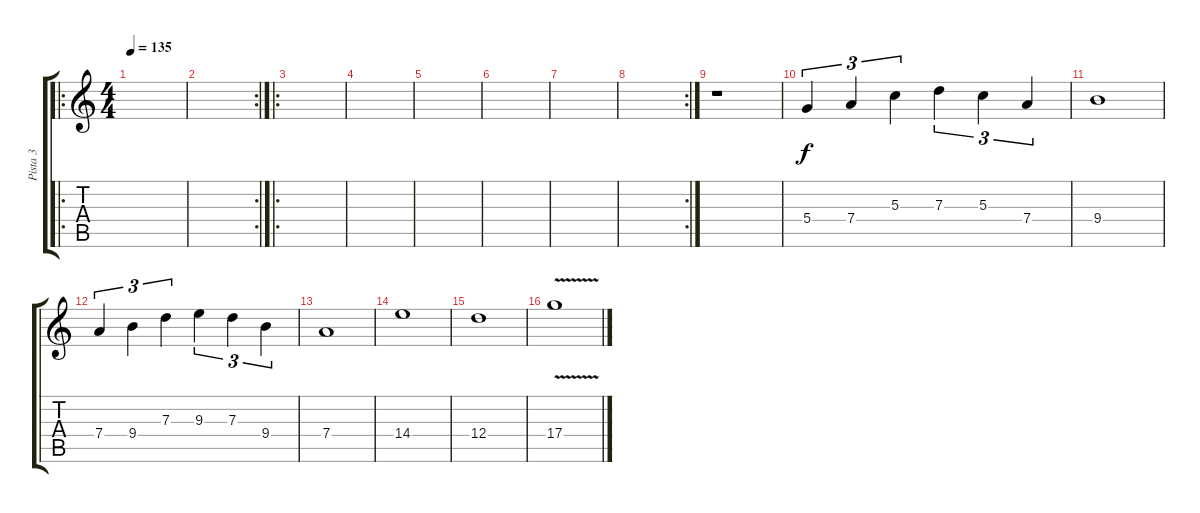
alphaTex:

\track ("Pista 3" "Pista 3") {instrument distortionguitar}
\staff {score tabs}
\tuning (E4 B3 G3 D3 A2 E2) {hide}
\ro
\ts (4 4)
\tempo 135
\clef g2
\ks c
|
\rc 2
|
\ro
|
|
|
|
|
\rc 2
|
r.1 |
5.4.4{tu (3 2)} 7.4.4{tu (3 2)} 5.3.4{tu (3 2)} 7.3.4{tu (3 2)} 5.3.4{tu (3 2)} 7.4.4{tu (3 2)} |
9.4.1 |
7.4.4{tu (3 2)} 9.4.4{tu (3 2)} 7.3.4{tu (3 2)} 9.3.4{tu (3 2)} 7.3.4{tu (3 2)} 9.4.4{tu (3 2)} |
7.4.1 |
14.4.1 |
12.4.1 |
17.4{v}.1
